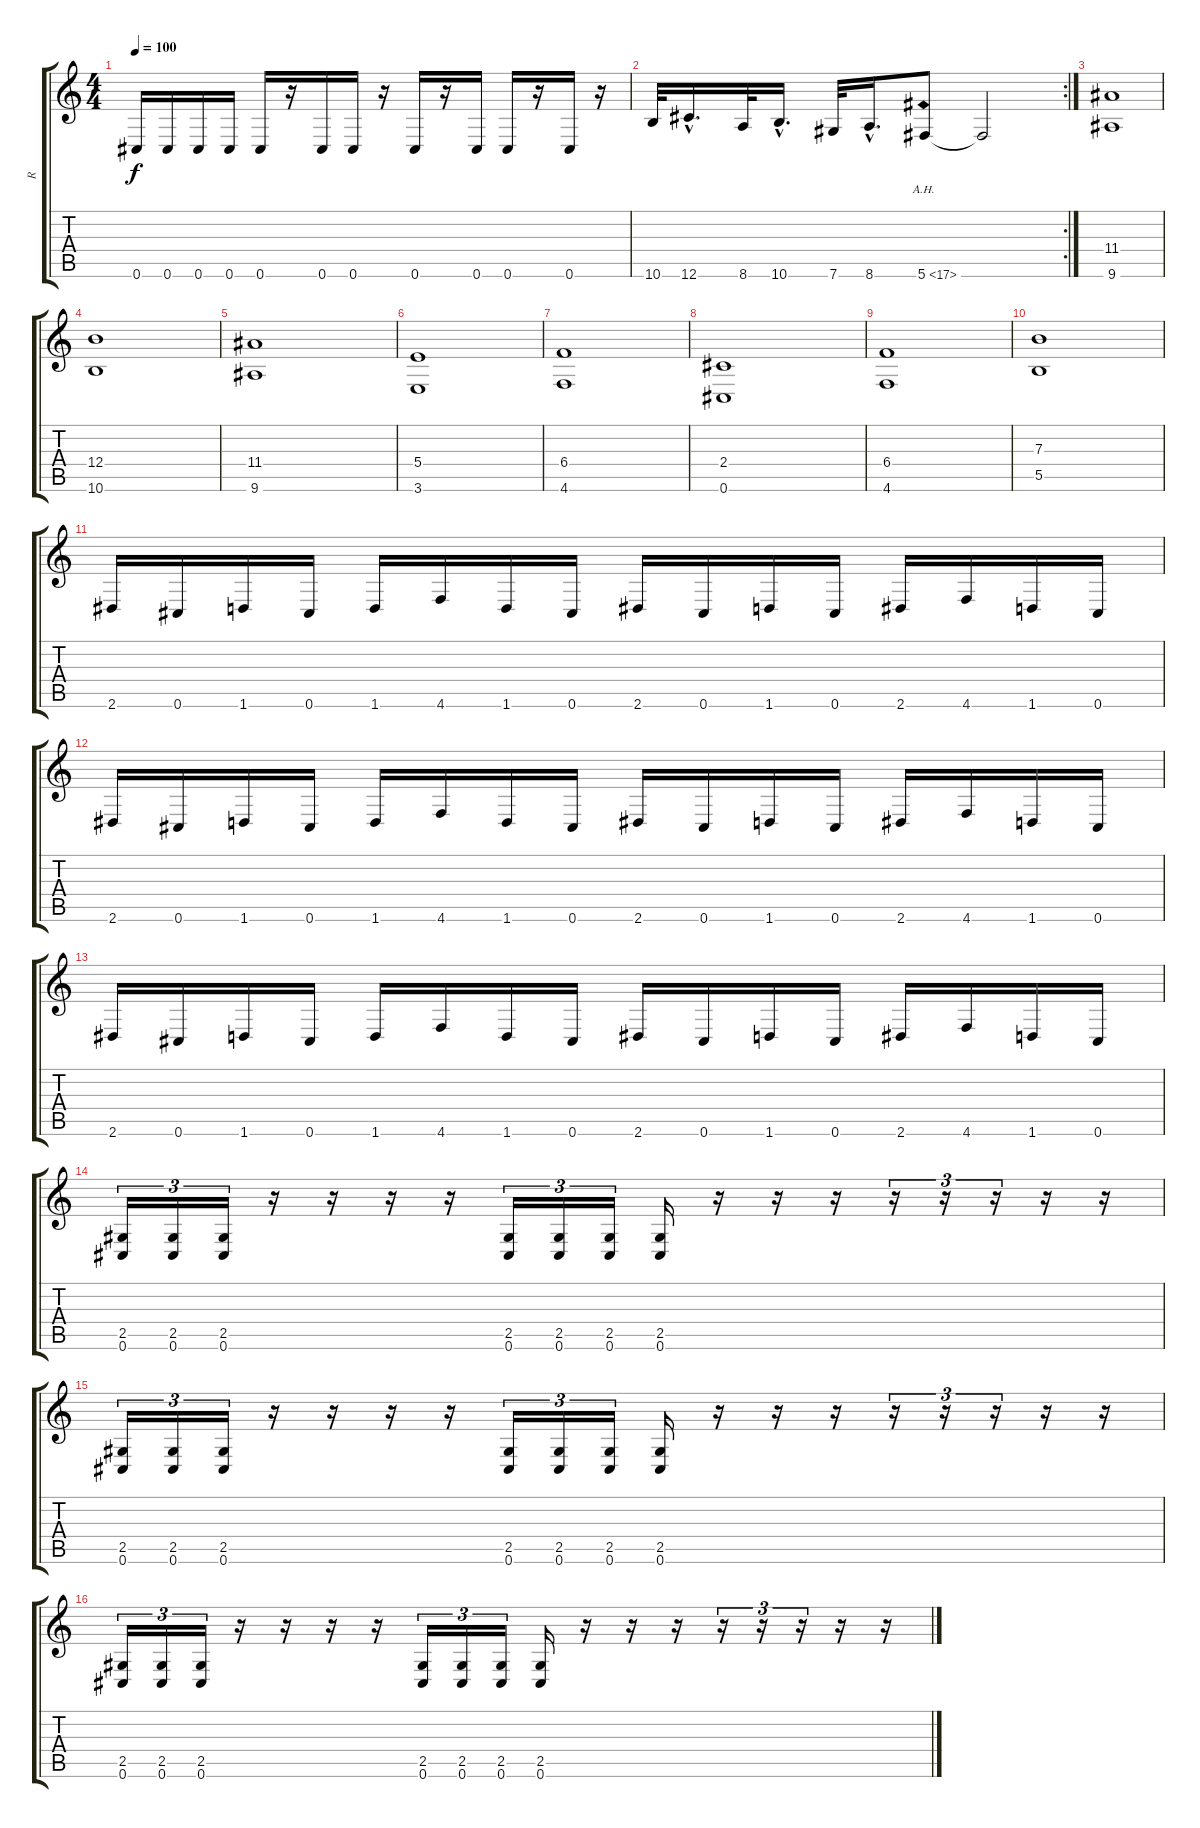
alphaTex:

\track ("R" "R") {instrument distortionguitar}
\staff {score tabs}
\tuning (Db4 Ab3 E3 B2 Gb2 Db2) {hide}
\ts (4 4)
\tempo 100
\clef g2
\ks c
0.6.16{dy f} 0.6.16 0.6.16 0.6.16 0.6.16 r.16 0.6.16 0.6.16 r.16 0.6.16 r.16 0.6.16 0.6.16 r.16 0.6.16 r.16 |
\rc 2
10.6.32 12.6{hac}.16{d} 8.6.32 10.6{hac}.16{d} 7.6.32 8.6{hac}.16{d} 5.6{ah 12}.8 5.6{t}.2 |
\section ("" "")
(11.4 9.6).1 |
(12.4 10.6).1 |
(11.4 9.6).1 |
(5.4 3.6).1 |
(6.4 4.6).1 |
(2.4 0.6).1 |
(6.4 4.6).1 |
(7.3 5.5).1 |
\section ("" "")
2.6.16 0.6.16 1.6.16 0.6.16 1.6.16 4.6.16 1.6.16 0.6.16 2.6.16 0.6.16 1.6.16 0.6.16 2.6.16 4.6.16 1.6.16 0.6.16 |
2.6.16 0.6.16 1.6.16 0.6.16 1.6.16 4.6.16 1.6.16 0.6.16 2.6.16 0.6.16 1.6.16 0.6.16 2.6.16 4.6.16 1.6.16 0.6.16 |
2.6.16 0.6.16 1.6.16 0.6.16 1.6.16 4.6.16 1.6.16 0.6.16 2.6.16 0.6.16 1.6.16 0.6.16 2.6.16 4.6.16 1.6.16 0.6.16 |
(2.5 0.6).16{tu (3 2)} (2.5 0.6).16{tu (3 2)} (2.5 0.6).16{tu (3 2)} r.16 r.16 r.16 r.16 (2.5 0.6).16{tu (3 2)} (2.5 0.6).16{tu (3 2)} (2.5 0.6).16{tu (3 2)} (2.5 0.6).16 r.16 r.16 r.16 r.16{tu (3 2)} r.16{tu (3 2)} r.16{tu (3 2)} r.16 r.16 |
(2.5 0.6).16{tu (3 2)} (2.5 0.6).16{tu (3 2)} (2.5 0.6).16{tu (3 2)} r.16 r.16 r.16 r.16 (2.5 0.6).16{tu (3 2)} (2.5 0.6).16{tu (3 2)} (2.5 0.6).16{tu (3 2)} (2.5 0.6).16 r.16 r.16 r.16 r.16{tu (3 2)} r.16{tu (3 2)} r.16{tu (3 2)} r.16 r.16 |
(2.5 0.6).16{tu (3 2)} (2.5 0.6).16{tu (3 2)} (2.5 0.6).16{tu (3 2)} r.16 r.16 r.16 r.16 (2.5 0.6).16{tu (3 2)} (2.5 0.6).16{tu (3 2)} (2.5 0.6).16{tu (3 2)} (2.5 0.6).16 r.16 r.16 r.16 r.16{tu (3 2)} r.16{tu (3 2)} r.16{tu (3 2)} r.16 r.16
